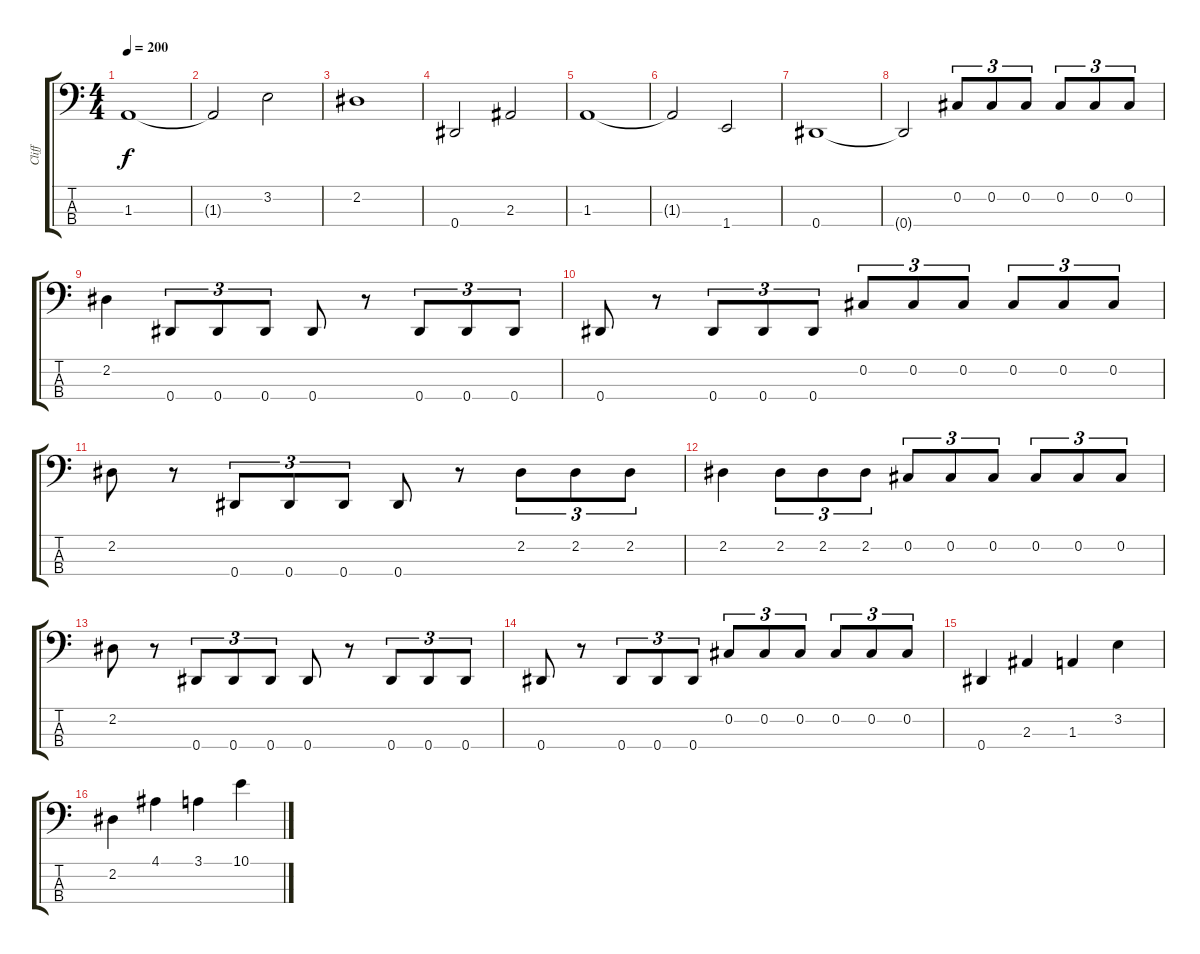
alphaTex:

\track ("Cliff" "Cliff") {instrument electricbasspick}
\staff {score tabs}
\tuning (Gb2 Db2 Ab1 Eb1) {hide}
\ts (4 4)
\tempo 200
\clef f4
\ks c
1.3.1{dy f} |
1.3{t}.2 3.2.2 |
2.2.1 |
0.4.2 2.3.2 |
1.3.1 |
1.3{t}.2 1.4.2 |
0.4.1 |
0.4{t}.2 0.2.8{tu (3 2)} 0.2.8{tu (3 2)} 0.2.8{tu (3 2)} 0.2.8{tu (3 2)} 0.2.8{tu (3 2)} 0.2.8{tu (3 2)} |
2.2.4 0.4.8{tu (3 2)} 0.4.8{tu (3 2)} 0.4.8{tu (3 2)} 0.4.8 r.8 0.4.8{tu (3 2)} 0.4.8{tu (3 2)} 0.4.8{tu (3 2)} |
0.4.8 r.8 0.4.8{tu (3 2)} 0.4.8{tu (3 2)} 0.4.8{tu (3 2)} 0.2.8{tu (3 2)} 0.2.8{tu (3 2)} 0.2.8{tu (3 2)} 0.2.8{tu (3 2)} 0.2.8{tu (3 2)} 0.2.8{tu (3 2)} |
2.2.8 r.8 0.4.8{tu (3 2)} 0.4.8{tu (3 2)} 0.4.8{tu (3 2)} 0.4.8 r.8 2.2.8{tu (3 2)} 2.2.8{tu (3 2)} 2.2.8{tu (3 2)} |
2.2.4 2.2.8{tu (3 2)} 2.2.8{tu (3 2)} 2.2.8{tu (3 2)} 0.2.8{tu (3 2)} 0.2.8{tu (3 2)} 0.2.8{tu (3 2)} 0.2.8{tu (3 2)} 0.2.8{tu (3 2)} 0.2.8{tu (3 2)} |
2.2.8 r.8 0.4.8{tu (3 2)} 0.4.8{tu (3 2)} 0.4.8{tu (3 2)} 0.4.8 r.8 0.4.8{tu (3 2)} 0.4.8{tu (3 2)} 0.4.8{tu (3 2)} |
0.4.8 r.8 0.4.8{tu (3 2)} 0.4.8{tu (3 2)} 0.4.8{tu (3 2)} 0.2.8{tu (3 2)} 0.2.8{tu (3 2)} 0.2.8{tu (3 2)} 0.2.8{tu (3 2)} 0.2.8{tu (3 2)} 0.2.8{tu (3 2)} |
0.4.4 2.3.4 1.3.4 3.2.4 |
2.2.4 4.1.4 3.1.4 10.1.4
